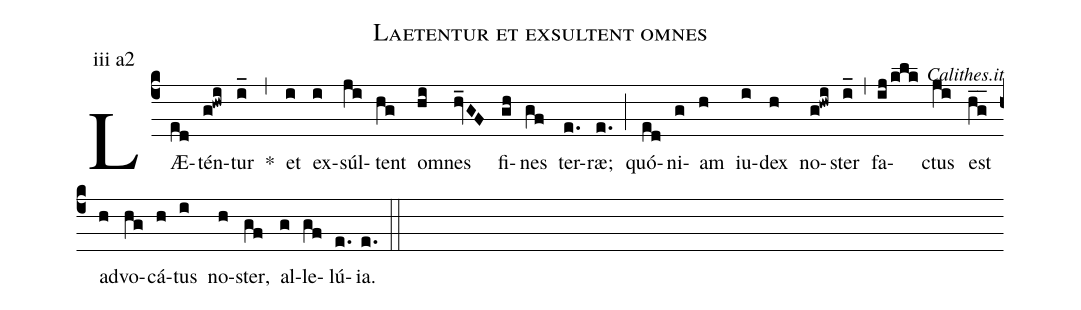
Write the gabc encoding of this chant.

name: Laetentur et exsultent omnes;
commentary: Calithes.it;
annotation: iii a2;
mode: 3;
%%
(c4)
LÆ(ed)tén(g!hwi)tur(i_) *(,)
et(i) ex(i)súl(ji)tent(hg) om(hi)nes(hv_GF) fi(gh)nes(gf) ter(e.)ræ;(e.) (;)
quó(ed)ni(g)am(h) iu(i)dex(h) no(g!hwi)ster(i_) (,)
fa(ij/klk)ctus(ji) est(hg__) ad(h)vo(hg)cá(h)tus(i) no(h)ster,(gf) al(g)le(gf)lú(e.)ia.(e.) (::)
